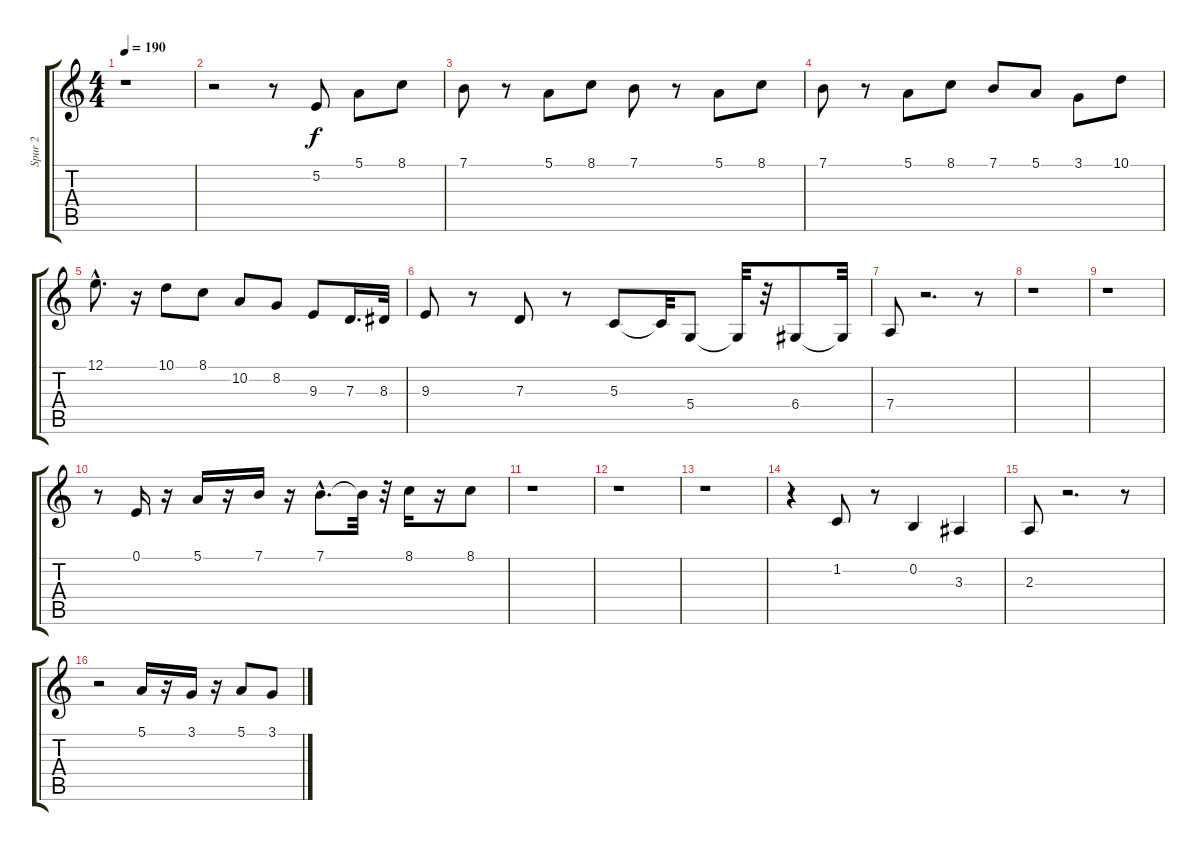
\track ("Spur 2" "Spur 2") {instrument tenorsax}
\staff {score tabs}
\tuning (E4 B3 G3 D3 A2 E2) {hide}
\ts (4 4)
\tempo 190
\clef g2
\ks c
r.1{dy f instrument tenorsax} |
r.2 r.8 5.2.8 5.1.8 8.1.8 |
7.1.8 r.8 5.1.8 8.1.8 7.1.8 r.8 5.1.8 8.1.8 |
7.1.8 r.8 5.1.8 8.1.8 7.1.8 5.1.8 3.1.8 10.1.8 |
12.1{hac}.8{d} r.16 10.1.8 8.1.8 10.2.8 8.2.8 9.3.8 7.3.16{d} 8.3.32 |
9.3.8 r.8 7.3.8 r.8 5.3.8 5.3{t}.32 5.4.8 5.4{t}.32 r.32 6.4.8 6.4{t}.32 |
7.4.8 r.2{d} r.8 |
r.1 |
r.1 |
r.8 0.1.16 r.16 5.1.16 r.16 7.1.16 r.16 7.1{hac}.8{d} 7.1{t}.32 r.32 8.1.16 r.16 8.1.8 |
r.1 |
r.1 |
r.1 |
r.4 1.2.8 r.8 0.2.4 3.3.4 |
2.3.8 r.2{d} r.8 |
r.2 5.1.16 r.16 3.1.16 r.16 5.1.8 3.1.8
